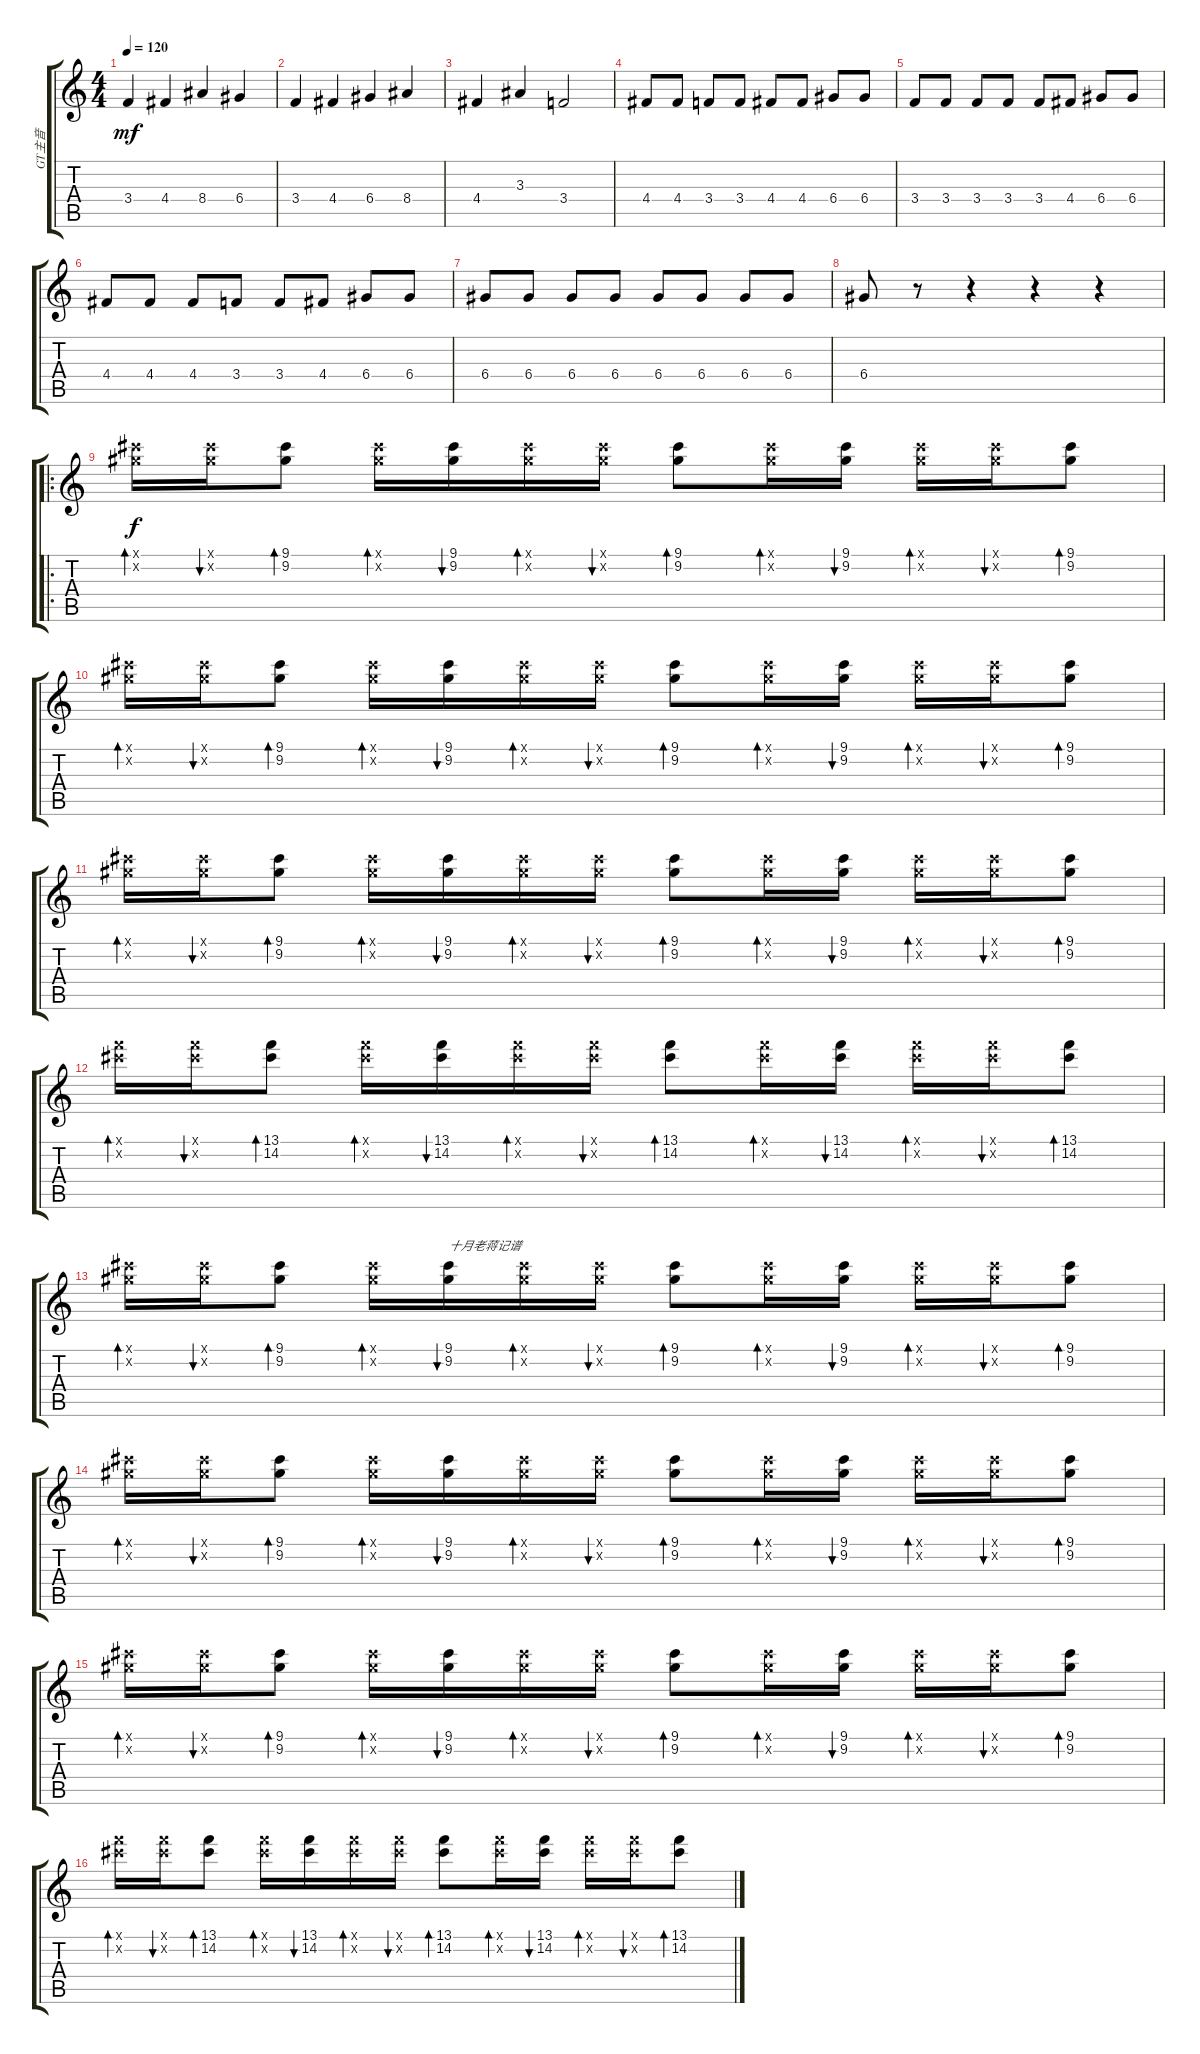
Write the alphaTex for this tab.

\track ("GT主音" "GT主音") {instrument acousticguitarsteel}
\staff {score tabs}
\tuning (E4 B3 G3 D3 A2 E2) {hide}
\ts (4 4)
\tempo 120
\clef g2
\ks c
3.4.4{dy mf volume 10 instrument acousticguitarsteel} 4.4.4 8.4.4 6.4.4 |
3.4.4{volume 10 instrument acousticguitarsteel} 4.4.4 6.4.4 8.4.4 |
4.4.4 3.3.4 3.4.2 |
4.4.8 4.4.8 3.4.8 3.4.8 4.4.8 4.4.8 6.4.8 6.4.8 |
3.4.8 3.4.8 3.4.8 3.4.8 3.4.8 4.4.8 6.4.8 6.4.8 |
4.4.8 4.4.8 4.4.8 3.4.8 3.4.8 4.4.8 6.4.8 6.4.8 |
6.4.8{instrument overdrivenguitar} 6.4.8 6.4.8 6.4.8 6.4.8 6.4.8 6.4.8 6.4.8 |
6.4.8 r.8 r.4 r.4 r.4 |
\ro
(9.1{x} 9.2{x}).16{bd 60 dy f volume 7} (9.1{x} 9.2{x}).16{bu 60} (9.1 9.2).8{bd 60} (9.1{x} 9.2{x}).16{bd 60} (9.1 9.2).16{bu 60} (9.1{x} 9.2{x}).16{bd 60} (9.1{x} 9.2{x}).16{bu 60} (9.1 9.2).8{bd 60} (9.1{x} 9.2{x}).16{bd 60} (9.1 9.2).16{bu 60} (9.1{x} 9.2{x}).16{bd 60} (9.1{x} 9.2{x}).16{bu 60} (9.1 9.2).8{bd 60} |
(9.1{x} 9.2{x}).16{bd 60} (9.1{x} 9.2{x}).16{bu 60} (9.1 9.2).8{bd 60} (9.1{x} 9.2{x}).16{bd 60} (9.1 9.2).16{bu 60} (9.1{x} 9.2{x}).16{bd 60} (9.1{x} 9.2{x}).16{bu 60} (9.1 9.2).8{bd 60} (9.1{x} 9.2{x}).16{bd 60} (9.1 9.2).16{bu 60} (9.1{x} 9.2{x}).16{bd 60} (9.1{x} 9.2{x}).16{bu 60} (9.1 9.2).8{bd 60} |
(9.1{x} 9.2{x}).16{bd 60} (9.1{x} 9.2{x}).16{bu 60} (9.1 9.2).8{bd 60} (9.1{x} 9.2{x}).16{bd 60} (9.1 9.2).16{bu 60} (9.1{x} 9.2{x}).16{bd 60} (9.1{x} 9.2{x}).16{bu 60} (9.1 9.2).8{bd 60} (9.1{x} 9.2{x}).16{bd 60} (9.1 9.2).16{bu 60} (9.1{x} 9.2{x}).16{bd 60} (9.1{x} 9.2{x}).16{bu 60} (9.1 9.2).8{bd 60} |
(13.1{x} 14.2{x}).16{bd 60} (13.1{x} 14.2{x}).16{bu 60} (13.1 14.2).8{bd 60} (13.1{x} 14.2{x}).16{bd 60} (13.1 14.2).16{bu 60} (13.1{x} 14.2{x}).16{bd 60} (13.1{x} 14.2{x}).16{bu 60} (13.1 14.2).8{bd 60} (13.1{x} 14.2{x}).16{bd 60} (13.1 14.2).16{bu 60} (13.1{x} 14.2{x}).16{bd 60} (13.1{x} 14.2{x}).16{bu 60} (13.1 14.2).8{bd 60} |
(9.1{x} 9.2{x}).16{bd 60 volume 7} (9.1{x} 9.2{x}).16{bu 60} (9.1 9.2).8{bd 60} (9.1{x} 9.2{x}).16{bd 60} (9.1 9.2).16{bu 60 txt "十月老蒋记谱"} (9.1{x} 9.2{x}).16{bd 60} (9.1{x} 9.2{x}).16{bu 60} (9.1 9.2).8{bd 60} (9.1{x} 9.2{x}).16{bd 60} (9.1 9.2).16{bu 60} (9.1{x} 9.2{x}).16{bd 60} (9.1{x} 9.2{x}).16{bu 60} (9.1 9.2).8{bd 60} |
(9.1{x} 9.2{x}).16{bd 60} (9.1{x} 9.2{x}).16{bu 60} (9.1 9.2).8{bd 60} (9.1{x} 9.2{x}).16{bd 60} (9.1 9.2).16{bu 60} (9.1{x} 9.2{x}).16{bd 60} (9.1{x} 9.2{x}).16{bu 60} (9.1 9.2).8{bd 60} (9.1{x} 9.2{x}).16{bd 60} (9.1 9.2).16{bu 60} (9.1{x} 9.2{x}).16{bd 60} (9.1{x} 9.2{x}).16{bu 60} (9.1 9.2).8{bd 60} |
(9.1{x} 9.2{x}).16{bd 60} (9.1{x} 9.2{x}).16{bu 60} (9.1 9.2).8{bd 60} (9.1{x} 9.2{x}).16{bd 60} (9.1 9.2).16{bu 60} (9.1{x} 9.2{x}).16{bd 60} (9.1{x} 9.2{x}).16{bu 60} (9.1 9.2).8{bd 60} (9.1{x} 9.2{x}).16{bd 60} (9.1 9.2).16{bu 60} (9.1{x} 9.2{x}).16{bd 60} (9.1{x} 9.2{x}).16{bu 60} (9.1 9.2).8{bd 60} |
(13.1{x} 14.2{x}).16{bd 60} (13.1{x} 14.2{x}).16{bu 60} (13.1 14.2).8{bd 60} (13.1{x} 14.2{x}).16{bd 60} (13.1 14.2).16{bu 60} (13.1{x} 14.2{x}).16{bd 60} (13.1{x} 14.2{x}).16{bu 60} (13.1 14.2).8{bd 60} (13.1{x} 14.2{x}).16{bd 60} (13.1 14.2).16{bu 60} (13.1{x} 14.2{x}).16{bd 60} (13.1{x} 14.2{x}).16{bu 60} (13.1 14.2).8{bd 60}
